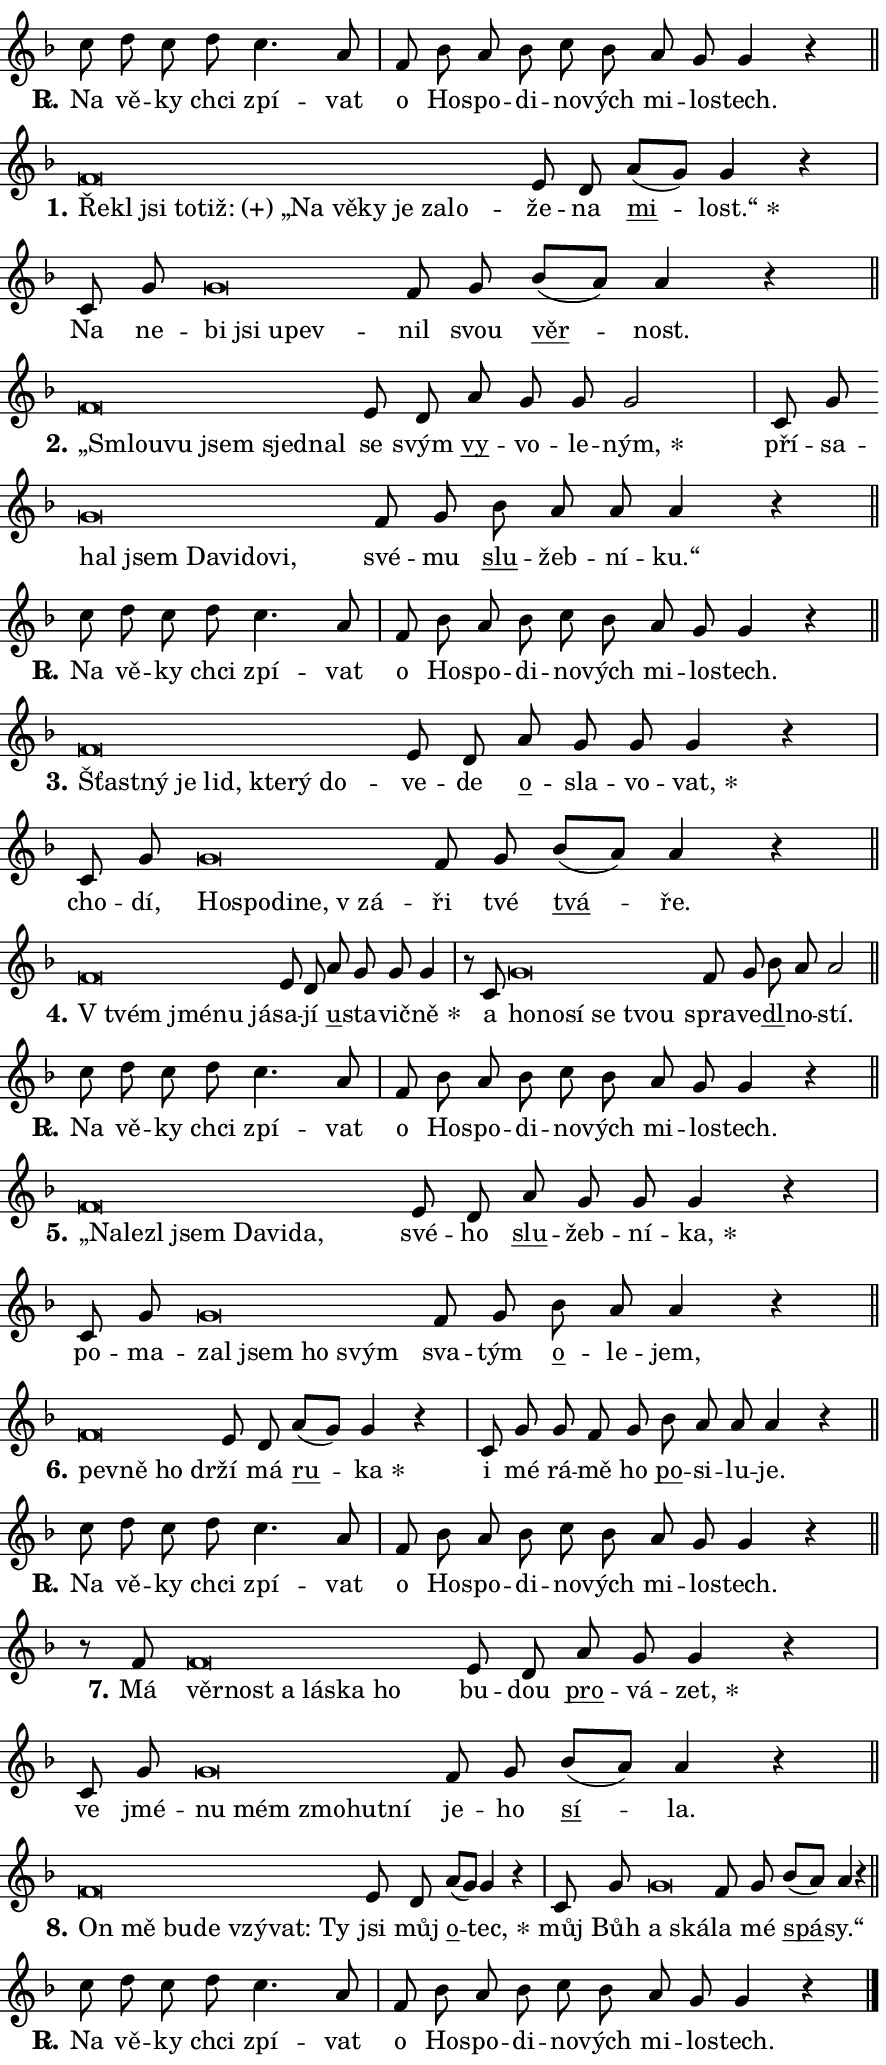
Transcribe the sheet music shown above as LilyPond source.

\version "2.24.0"
\header { tagline = "" }
\paper {
  indent = 0\cm
  top-margin = 0\cm
  right-margin = 0.13\cm % to fit lyric hyphens
  bottom-margin = 0\cm
  left-margin = 0\cm
  paper-width = 15\cm
  page-breaking = #ly:one-page-breaking
  system-system-spacing.basic-distance = #11
  score-system-spacing.basic-distance = #11
  ragged-last = ##f
}


%% Author: Thomas Morley
%% https://lists.gnu.org/archive/html/lilypond-user/2020-05/msg00002.html
#(define (line-position grob)
"Returns position of @var[grob} in current system:
   @code{'start}, if at first time-step
   @code{'end}, if at last time-step
   @code{'middle} otherwise
"
  (let* ((col (ly:item-get-column grob))
         (ln (ly:grob-object col 'left-neighbor))
         (rn (ly:grob-object col 'right-neighbor))
         (col-to-check-left (if (ly:grob? ln) ln col))
         (col-to-check-right (if (ly:grob? rn) rn col))
         (break-dir-left
           (and
             (ly:grob-property col-to-check-left 'non-musical #f)
             (ly:item-break-dir col-to-check-left)))
         (break-dir-right
           (and
             (ly:grob-property col-to-check-right 'non-musical #f)
             (ly:item-break-dir col-to-check-right))))
        (cond ((eqv? 1 break-dir-left) 'start)
              ((eqv? -1 break-dir-right) 'end)
              (else 'middle))))

#(define (tranparent-at-line-position vctor)
  (lambda (grob)
  "Relying on @code{line-position} select the relevant enry from @var{vctor}.
Used to determine transparency,"
    (case (line-position grob)
      ((end) (not (vector-ref vctor 0)))
      ((middle) (not (vector-ref vctor 1)))
      ((start) (not (vector-ref vctor 2))))))

noteHeadBreakVisibility =
#(define-music-function (break-visibility)(vector?)
"Makes @code{NoteHead}s transparent relying on @var{break-visibility}"
#{
  \override NoteHead.transparent =
    #(tranparent-at-line-position break-visibility)
#})

#(define delete-ledgers-for-transparent-note-heads
  (lambda (grob)
    "Reads whether a @code{NoteHead} is transparent.
If so this @code{NoteHead} is removed from @code{'note-heads} from
@var{grob}, which is supposed to be @code{LedgerLineSpanner}.
As a result ledgers are not printed for this @code{NoteHead}"
    (let* ((nhds-array (ly:grob-object grob 'note-heads))
           (nhds-list
             (if (ly:grob-array? nhds-array)
                 (ly:grob-array->list nhds-array)
                 '()))
           ;; Relies on the transparent-property being done before
           ;; Staff.LedgerLineSpanner.after-line-breaking is executed.
           ;; This is fragile ...
           (to-keep
             (remove
               (lambda (nhd)
                 (ly:grob-property nhd 'transparent #f))
               nhds-list)))
      ;; TODO find a better method to iterate over grob-arrays, similiar
      ;; to filter/remove etc for lists
      ;; For now rebuilt from scratch
      (set! (ly:grob-object grob 'note-heads)  '())
      (for-each
        (lambda (nhd)
          (ly:pointer-group-interface::add-grob grob 'note-heads nhd))
        to-keep))))

squashNotes = {
  \override NoteHead.X-extent = #'(-0.2 . 0.2)
  \override NoteHead.Y-extent = #'(-0.75 . 0)
  \override NoteHead.stencil =
    #(lambda (grob)
       (let ((pos (ly:grob-property grob 'staff-position)))
         (begin
           (if (< pos -7) (display "ERROR: Lower brevis then expected\n") (display ""))
           (if (<= pos -6) ly:text-interface::print ly:note-head::print))))
}
unSquashNotes = {
  \revert NoteHead.X-extent
  \revert NoteHead.Y-extent
  \revert NoteHead.stencil
}

hideNotes = \noteHeadBreakVisibility #begin-of-line-visible
unHideNotes = \noteHeadBreakVisibility #all-visible

% work-around for resetting accidentals
% https://lilypond.org/doc/v2.23/Documentation/notation/displaying-rhythms#unmetered-music
cadenzaMeasure = {
  \cadenzaOff
  \partial 1024 s1024
  \cadenzaOn
}

#(define-markup-command (accent layout props text) (markup?)
  "Underline accented syllable"
  (interpret-markup layout props
    #{\markup \override #'(offset . 4.3) \underline { #text }#}))

responsum = \markup \concat {
  "R" \hspace #-1.05 \path #0.1 #'((moveto 0 0.07) (lineto 0.9 0.8)) \hspace #0.05 "."
}

spaceSize = #0.6828661417322834 % exact space size for TeX Gyre Schola

\layout {
  \context {
    \Staff
    \remove "Time_signature_engraver"
    \override LedgerLineSpanner.after-line-breaking = #delete-ledgers-for-transparent-note-heads
  }
  \context {
    \Lyrics {
      \override LyricSpace.minimum-distance = \spaceSize
      \override LyricText.font-name = #"TeX Gyre Schola"
      \override LyricText.font-size = 1
      \override StanzaNumber.font-name = #"TeX Gyre Schola Bold"
      \override StanzaNumber.font-size = 1
    }
  }
  \context {
    \Score 
    \override NoteHead.text =
      #(lambda (grob) 
        (let ((pos (ly:grob-property grob 'staff-position)))
          #{\markup {
            \combine
              \halign #-0.55 \raise #(if (= pos -6) 0 0.5) \override #'(thickness . 2) \draw-line #'(3.2 . 0)
              \musicglyph "noteheads.sM1"
          }#}))
  }
}

% magnetic-lyrics.ily
%
%   written by
%     Jean Abou Samra <jean@abou-samra.fr>
%     Werner Lemberg <wl@gnu.org>
%
%   adapted by
%     Jiri Hon <jiri.hon@gmail.com>
%
% Version 2022-Apr-15

% https://www.mail-archive.com/lilypond-user@gnu.org/msg149350.html

#(define (Left_hyphen_pointer_engraver context)
   "Collect syllable-hyphen-syllable occurrences in lyrics and store
them in properties.  This engraver only looks to the left.  For
example, if the lyrics input is @code{foo -- bar}, it does the
following.

@itemize @bullet
@item
Set the @code{text} property of the @code{LyricHyphen} grob between
@q{foo} and @q{bar} to @code{foo}.

@item
Set the @code{left-hyphen} property of the @code{LyricText} grob with
text @q{foo} to the @code{LyricHyphen} grob between @q{foo} and
@q{bar}.
@end itemize

Use this auxiliary engraver in combination with the
@code{lyric-@/text::@/apply-@/magnetic-@/offset!} hook."
   (let ((hyphen #f)
         (text #f))
     (make-engraver
      (acknowledgers
       ((lyric-syllable-interface engraver grob source-engraver)
        (set! text grob)))
      (end-acknowledgers
       ((lyric-hyphen-interface engraver grob source-engraver)
        ;(when (not (grob::has-interface grob 'lyric-space-interface))
          (set! hyphen grob)));)
      ((stop-translation-timestep engraver)
       (when (and text hyphen)
         (ly:grob-set-object! text 'left-hyphen hyphen))
       (set! text #f)
       (set! hyphen #f)))))

#(define (lyric-text::apply-magnetic-offset! grob)
   "If the space between two syllables is less than the value in
property @code{LyricText@/.details@/.squash-threshold}, move the right
syllable to the left so that it gets concatenated with the left
syllable.

Use this function as a hook for
@code{LyricText@/.after-@/line-@/breaking} if the
@code{Left_@/hyphen_@/pointer_@/engraver} is active."
   (let ((hyphen (ly:grob-object grob 'left-hyphen #f)))
     (when hyphen
       (let ((left-text (ly:spanner-bound hyphen LEFT)))
         (when (grob::has-interface left-text 'lyric-syllable-interface)
           (let* ((common (ly:grob-common-refpoint grob left-text X))
                  (this-x-ext (ly:grob-extent grob common X))
                  (left-x-ext
                   (begin
                     ;; Trigger magnetism for left-text.
                     (ly:grob-property left-text 'after-line-breaking)
                     (ly:grob-extent left-text common X)))
                  ;; `delta` is the gap width between two syllables.
                  (delta (- (interval-start this-x-ext)
                            (interval-end left-x-ext)))
                  (details (ly:grob-property grob 'details))
                  (threshold (assoc-get 'squash-threshold details 0.2)))
             (when (< delta threshold)
               (let* (;; We have to manipulate the input text so that
                      ;; ligatures crossing syllable boundaries are not
                      ;; disabled.  For languages based on the Latin
                      ;; script this is essentially a beautification.
                      ;; However, for non-Western scripts it can be a
                      ;; necessity.
                      (lt (ly:grob-property left-text 'text))
                      (rt (ly:grob-property grob 'text))
                      (is-space (grob::has-interface hyphen 'lyric-space-interface))
                      (space (if is-space " " ""))
                      (extra-delta (if is-space spaceSize 0))
                      ;; Append new syllable.
                      (ltrt-space (if (and (string? lt) (string? rt))
                                (string-append lt space rt)
                                (make-concat-markup (list lt space rt))))
                      ;; Right-align `ltrt` to the right side.
                      (ltrt-space-markup (grob-interpret-markup
                               grob
                               (make-translate-markup
                                (cons (interval-length this-x-ext) 0)
                                (make-right-align-markup ltrt-space)))))
                 (begin
                   ;; Don't print `left-text`.
                   (ly:grob-set-property! left-text 'stencil #f)
                   ;; Set text and stencil (which holds all collected
                   ;; syllables so far) and shift it to the left.
                   (ly:grob-set-property! grob 'text ltrt-space)
                   (ly:grob-set-property! grob 'stencil ltrt-space-markup)
                   (ly:grob-translate-axis! grob (- (- delta extra-delta)) X))))))))))


#(define (lyric-hyphen::displace-bounds-first grob)
   ;; Make very sure this callback isn't triggered too early.
   (let ((left (ly:spanner-bound grob LEFT))
         (right (ly:spanner-bound grob RIGHT)))
     (ly:grob-property left 'after-line-breaking)
     (ly:grob-property right 'after-line-breaking)
     (ly:lyric-hyphen::print grob)))

squashThreshold = #0.4

\layout {
  \context {
    \Lyrics
    \consists #Left_hyphen_pointer_engraver
    \override LyricText.after-line-breaking =
      #lyric-text::apply-magnetic-offset!
    \override LyricHyphen.stencil = #lyric-hyphen::displace-bounds-first
    \override LyricText.details.squash-threshold = \squashThreshold
    \override LyricHyphen.minimum-distance = 0
    \override LyricHyphen.minimum-length = \squashThreshold
  }
}

squashText = \override LyricText.details.squash-threshold = 9999
unSquashText = \override LyricText.details.squash-threshold = \squashThreshold

leftText = \override LyricText.self-alignment-X = #LEFT
unLeftText = \revert LyricText.self-alignment-X

starOffset = #(lambda (grob) 
                (let ((x_offset (ly:self-alignment-interface::aligned-on-x-parent grob)))
                  (if (= x_offset 0) 0 (+ x_offset 1.2))))

star = #(define-music-function (syllable)(string?)
"Append star separator at the end of a syllable"
#{
  \once \override LyricText.X-offset = #starOffset
  \lyricmode { \markup {
    #syllable
    \override #'((font-name . "TeX Gyre Schola Bold")) \hspace #0.2 \lower #0.65 \larger "*"
  } }
#})

starAccent = #(define-music-function (syllable)(string?)
"Append star separator at the end of a syllable and make accent"
#{
  \once \override LyricText.X-offset = #starOffset
  \lyricmode { \markup {
    \accent #syllable
    \override #'((font-name . "TeX Gyre Schola Bold")) \hspace #0.2 \lower #0.65 \larger "*"
  } }
#})

breath = #(define-music-function (syllable)(string?)
"Append breathing indicator at the end of a syllable"
#{
  \lyricmode { \markup { #syllable "+" } }
#})

optionalBreath = #(define-music-function (syllable)(string?)
"Append optional breathing indicator at the end of a syllable"
#{
  \lyricmode { \markup { #syllable "(+)" } }
#})


\score {
    <<
        \new Voice = "melody" { \cadenzaOn \key f \major \relative { c''8 d c d c4. a8 \cadenzaMeasure \bar "|" f bes a bes \bar "" c bes \bar "" a g g4 r \cadenzaMeasure \bar "||" \break } }
        \new Lyrics \lyricsto "melody" { \lyricmode { \set stanza = \responsum
Na vě -- ky chci zpí -- vat o Ho -- spo -- di -- no -- vých mi -- lo -- stech. } }
    >>
    \layout {}
}

\score {
    <<
        \new Voice = "melody" { \cadenzaOn \key f \major \relative { \squashNotes f'\breve*1/16 \hideNotes \breve*1/16 \bar "" \breve*1/16 \bar "" \breve*1/16 \bar "" \breve*1/16 \bar "" \breve*1/16 \bar "" \breve*1/16 \bar "" \breve*1/16 \bar "" \breve*1/16 \bar "" \breve*1/16 \breve*1/16 \bar "" \unHideNotes \unSquashNotes e8 d \bar "" a'[( g)] g4 r \cadenzaMeasure \bar "|" c,8 g' \bar "" \squashNotes g\breve*1/16 \hideNotes \breve*1/16 \bar "" \breve*1/16 \breve*1/16 \bar "" \unHideNotes \unSquashNotes f8 g \bar "" bes[( a)] a4 r \cadenzaMeasure \bar "||" \break } }
        \new Lyrics \lyricsto "melody" { \lyricmode { \set stanza = "1."
\leftText Ře -- \squashText kl jsi to -- \optionalBreath tiž: „Na vě -- ky je za -- lo -- \unLeftText \unSquashText že -- na \markup \accent mi -- \star lost.“ Na ne -- \leftText bi \squashText jsi u -- pev -- \unLeftText \unSquashText nil svou \markup \accent věr -- nost. } }
    >>
    \layout {}
}

\score {
    <<
        \new Voice = "melody" { \cadenzaOn \key f \major \relative { \squashNotes f'\breve*1/16 \hideNotes \breve*1/16 \bar "" \breve*1/16 \bar "" \breve*1/16 \breve*1/16 \bar "" \unHideNotes \unSquashNotes e8 d \bar "" a' g g g2 \cadenzaMeasure \bar "|" c,8 g' \bar "" \squashNotes g\breve*1/16 \hideNotes \breve*1/16 \bar "" \breve*1/16 \bar "" \breve*1/16 \bar "" \breve*1/16 \breve*1/16 \bar "" \unHideNotes \unSquashNotes f8 g \bar "" bes a a a4 r \cadenzaMeasure \bar "||" \break } }
        \new Lyrics \lyricsto "melody" { \lyricmode { \set stanza = "2."
\leftText „Smlou -- \squashText vu jsem sjed -- nal \unLeftText \unSquashText se svým \markup \accent vy -- vo -- le -- \star ným, pří -- sa -- \leftText hal \squashText jsem Da -- vi -- do -- vi, \unLeftText \unSquashText své -- mu \markup \accent slu -- žeb -- ní -- ku.“ } }
    >>
    \layout {}
}

\score {
    <<
        \new Voice = "melody" { \cadenzaOn \key f \major \relative { c''8 d c d c4. a8 \cadenzaMeasure \bar "|" f bes a bes \bar "" c bes \bar "" a g g4 r \cadenzaMeasure \bar "||" \break } }
        \new Lyrics \lyricsto "melody" { \lyricmode { \set stanza = \responsum
Na vě -- ky chci zpí -- vat o Ho -- spo -- di -- no -- vých mi -- lo -- stech. } }
    >>
    \layout {}
}

\score {
    <<
        \new Voice = "melody" { \cadenzaOn \key f \major \relative { \squashNotes f'\breve*1/16 \hideNotes \breve*1/16 \bar "" \breve*1/16 \bar "" \breve*1/16 \bar "" \breve*1/16 \bar "" \breve*1/16 \breve*1/16 \bar "" \unHideNotes \unSquashNotes e8 d \bar "" a' g g g4 r \cadenzaMeasure \bar "|" c,8 g' \bar "" \squashNotes g\breve*1/16 \hideNotes \breve*1/16 \bar "" \breve*1/16 \bar "" \breve*1/16 \breve*1/16 \bar "" \unHideNotes \unSquashNotes f8 g \bar "" bes[( a)] a4 r \cadenzaMeasure \bar "||" \break } }
        \new Lyrics \lyricsto "melody" { \lyricmode { \set stanza = "3."
\leftText Šťast -- \squashText ný je lid, kte -- rý do -- \unLeftText \unSquashText ve -- de \markup \accent o -- sla -- vo -- \star vat, cho -- dí, \leftText Ho -- \squashText spo -- di -- ne, "v zá" -- \unLeftText \unSquashText ři tvé \markup \accent tvá -- ře. } }
    >>
    \layout {}
}

\score {
    <<
        \new Voice = "melody" { \cadenzaOn \key f \major \relative { \squashNotes f'\breve*1/16 \hideNotes \breve*1/16 \bar "" \breve*1/16 \breve*1/16 \bar "" \unHideNotes \unSquashNotes e8 d \bar "" a' g g g4 \cadenzaMeasure \bar "|" r8 c,8 \squashNotes g'\breve*1/16 \hideNotes \breve*1/16 \bar "" \breve*1/16 \bar "" \breve*1/16 \breve*1/16 \bar "" \unHideNotes \unSquashNotes f8 g \bar "" bes a a2 \cadenzaMeasure \bar "||" \break } }
        \new Lyrics \lyricsto "melody" { \lyricmode { \set stanza = "4."
\leftText "V tvém" \squashText jmé -- nu já -- \unLeftText \unSquashText sa -- jí \markup \accent u -- sta -- vič -- \star ně a \leftText ho -- \squashText no -- sí se tvou \unLeftText \unSquashText spra -- ve -- \markup \accent dl -- no -- stí. } }
    >>
    \layout {}
}

\score {
    <<
        \new Voice = "melody" { \cadenzaOn \key f \major \relative { c''8 d c d c4. a8 \cadenzaMeasure \bar "|" f bes a bes \bar "" c bes \bar "" a g g4 r \cadenzaMeasure \bar "||" \break } }
        \new Lyrics \lyricsto "melody" { \lyricmode { \set stanza = \responsum
Na vě -- ky chci zpí -- vat o Ho -- spo -- di -- no -- vých mi -- lo -- stech. } }
    >>
    \layout {}
}

\score {
    <<
        \new Voice = "melody" { \cadenzaOn \key f \major \relative { \squashNotes f'\breve*1/16 \hideNotes \breve*1/16 \bar "" \breve*1/16 \bar "" \breve*1/16 \bar "" \breve*1/16 \bar "" \breve*1/16 \breve*1/16 \bar "" \unHideNotes \unSquashNotes e8 d \bar "" a' g g g4 r \cadenzaMeasure \bar "|" c,8 g' \bar "" \squashNotes g\breve*1/16 \hideNotes \breve*1/16 \bar "" \breve*1/16 \breve*1/16 \bar "" \unHideNotes \unSquashNotes f8 g \bar "" bes a a4 r \cadenzaMeasure \bar "||" \break } }
        \new Lyrics \lyricsto "melody" { \lyricmode { \set stanza = "5."
\leftText „Na -- \squashText le -- zl jsem Da -- vi -- da, \unLeftText \unSquashText své -- ho \markup \accent slu -- žeb -- ní -- \star ka, po -- ma -- \leftText zal \squashText jsem ho svým \unLeftText \unSquashText sva -- tým \markup \accent o -- le -- jem, } }
    >>
    \layout {}
}

\score {
    <<
        \new Voice = "melody" { \cadenzaOn \key f \major \relative { \squashNotes f'\breve*1/16 \hideNotes \breve*1/16 \bar "" \breve*1/16 \breve*1/16 \bar "" \unHideNotes \unSquashNotes e8 d \bar "" a'[( g)] g4 r \cadenzaMeasure \bar "|" c,8 g' \bar "" g f8 g \bar "" bes a a a4 r \cadenzaMeasure \bar "||" \break } }
        \new Lyrics \lyricsto "melody" { \lyricmode { \set stanza = "6."
\leftText pev -- \squashText ně ho dr -- \unLeftText \unSquashText ží má \markup \accent ru -- \star ka i mé rá -- mě ho \markup \accent po -- si -- lu -- je. } }
    >>
    \layout {}
}

\score {
    <<
        \new Voice = "melody" { \cadenzaOn \key f \major \relative { c''8 d c d c4. a8 \cadenzaMeasure \bar "|" f bes a bes \bar "" c bes \bar "" a g g4 r \cadenzaMeasure \bar "||" \break } }
        \new Lyrics \lyricsto "melody" { \lyricmode { \set stanza = \responsum
Na vě -- ky chci zpí -- vat o Ho -- spo -- di -- no -- vých mi -- lo -- stech. } }
    >>
    \layout {}
}

\score {
    <<
        \new Voice = "melody" { \cadenzaOn \key f \major \relative { r8 f'8 \squashNotes f\breve*1/16 \hideNotes \breve*1/16 \bar "" \breve*1/16 \bar "" \breve*1/16 \bar "" \breve*1/16 \breve*1/16 \bar "" \unHideNotes \unSquashNotes e8 d \bar "" a' g g4 r \cadenzaMeasure \bar "|" c,8 g' \bar "" \squashNotes g\breve*1/16 \hideNotes \breve*1/16 \bar "" \breve*1/16 \bar "" \breve*1/16 \breve*1/16 \bar "" \unHideNotes \unSquashNotes f8 g \bar "" bes[( a)] a4 r \cadenzaMeasure \bar "||" \break } }
        \new Lyrics \lyricsto "melody" { \lyricmode { \set stanza = "7."
Má \leftText věr -- \squashText nost a lá -- ska ho \unLeftText \unSquashText bu -- dou \markup \accent pro -- vá -- \star zet, ve jmé -- \leftText nu \squashText mém zmo -- hut -- ní \unLeftText \unSquashText je -- ho \markup \accent sí -- la. } }
    >>
    \layout {}
}

\score {
    <<
        \new Voice = "melody" { \cadenzaOn \key f \major \relative { \squashNotes f'\breve*1/16 \hideNotes \breve*1/16 \bar "" \breve*1/16 \bar "" \breve*1/16 \bar "" \breve*1/16 \bar "" \breve*1/16 \breve*1/16 \bar "" \unHideNotes \unSquashNotes e8 d \bar "" a'[( g)] g4 r \cadenzaMeasure \bar "|" c,8 g' \bar "" \squashNotes g\breve*1/16 \hideNotes \breve*1/16 \bar "" \unHideNotes \unSquashNotes f8 g \bar "" bes[( a)] a4 r \cadenzaMeasure \bar "||" \break } }
        \new Lyrics \lyricsto "melody" { \lyricmode { \set stanza = "8."
\leftText On \squashText mě bu -- de vzý -- vat: Ty \unLeftText \unSquashText jsi můj \markup \accent o -- \star tec, můj Bůh \leftText a \squashText ská -- \unLeftText \unSquashText la mé \markup \accent spá -- sy.“ } }
    >>
    \layout {}
}

\score {
    <<
        \new Voice = "melody" { \cadenzaOn \key f \major \relative { c''8 d c d c4. a8 \cadenzaMeasure \bar "|" f bes a bes \bar "" c bes \bar "" a g g4 r \cadenzaMeasure \bar "||" \break } \bar "|." }
        \new Lyrics \lyricsto "melody" { \lyricmode { \set stanza = \responsum
Na vě -- ky chci zpí -- vat o Ho -- spo -- di -- no -- vých mi -- lo -- stech. } }
    >>
    \layout {}
}
